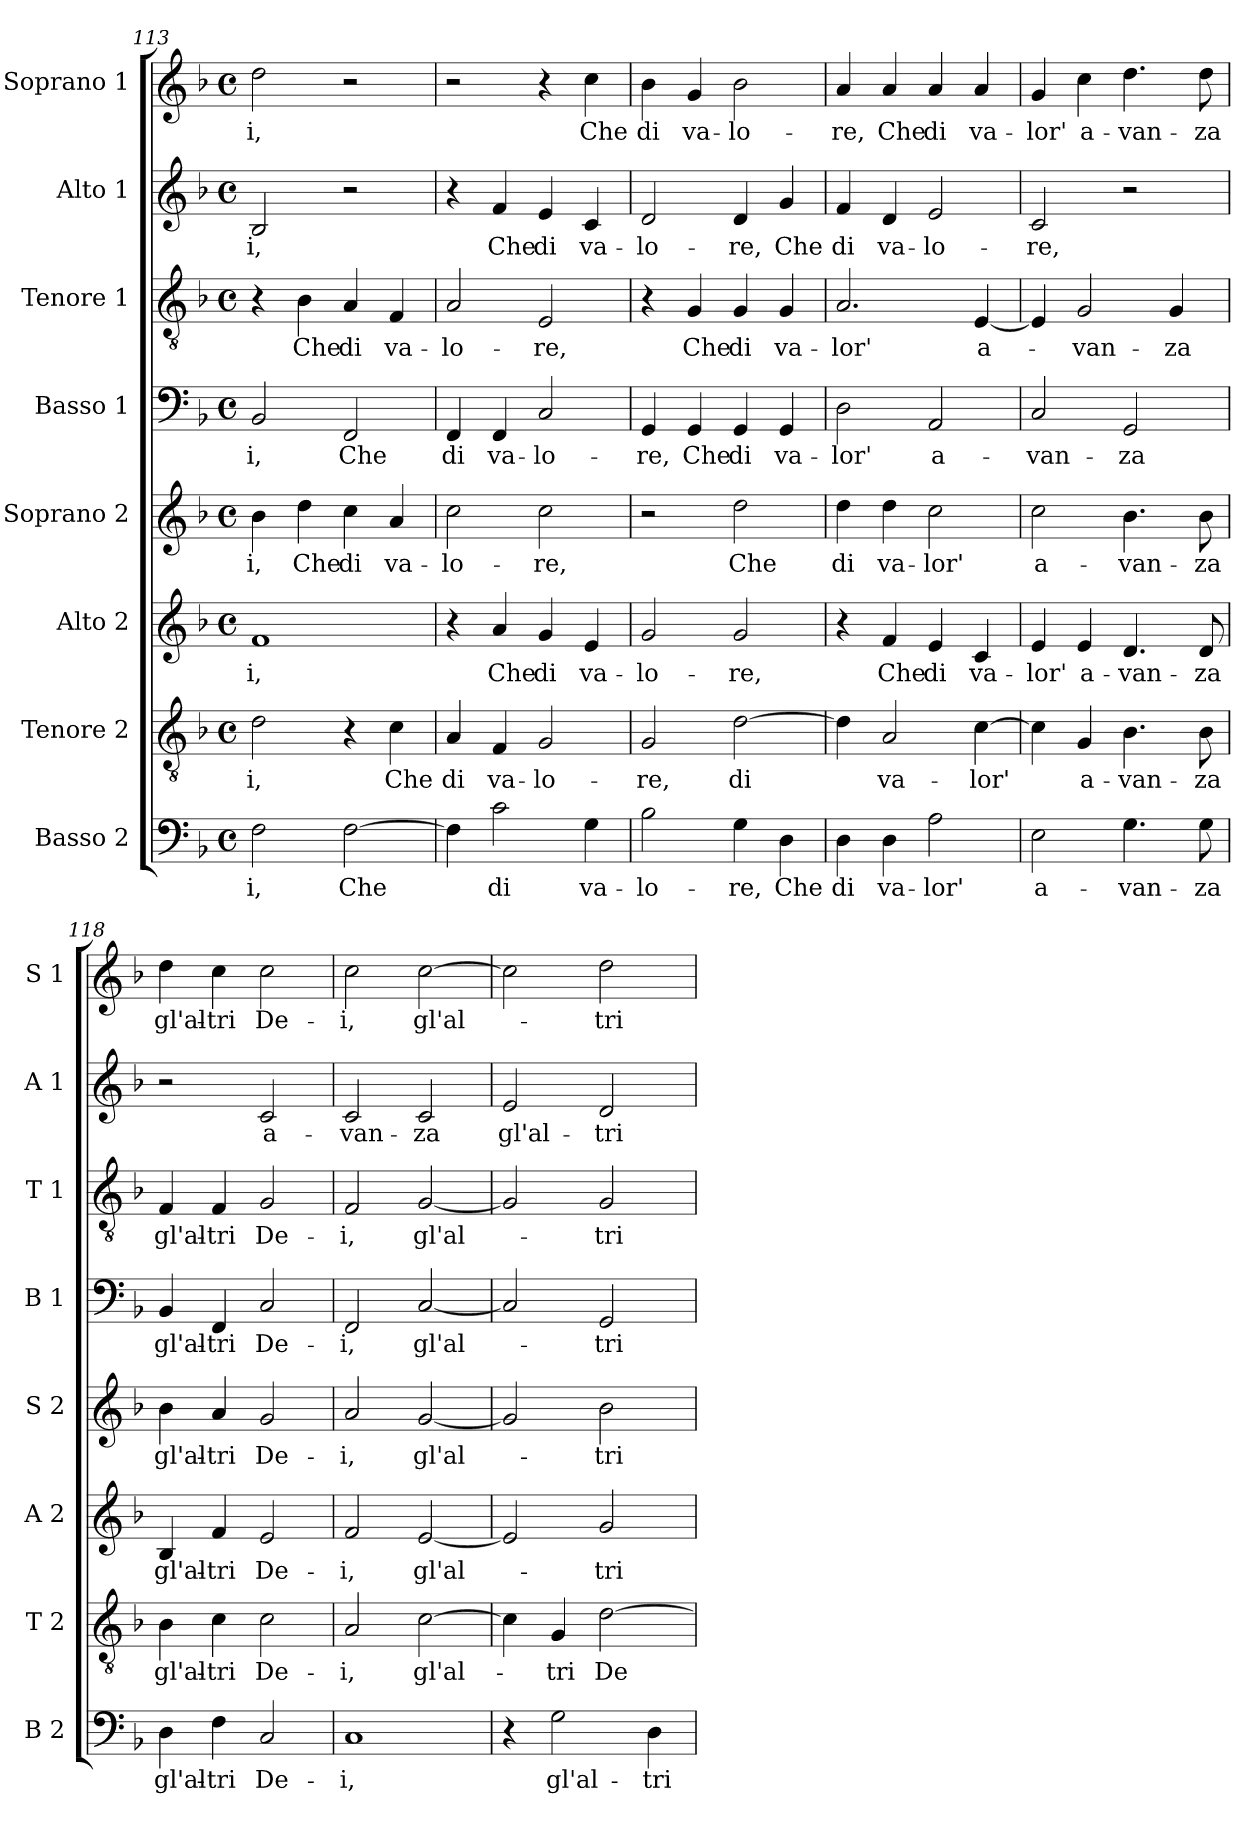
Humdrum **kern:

**kern	**text	**kern	**text	**kern	**text	**kern	**text	**kern	**text	**kern	**text	**kern	**text	**kern	**text
*part8	*part8	*part7	*part7	*part6	*part6	*part5	*part5	*part4	*part4	*part3	*part3	*part2	*part2	*part1	*part1
*staff8	*staff8	*staff7	*staff7	*staff6	*staff6	*staff5	*staff5	*staff4	*staff4	*staff3	*staff3	*staff2	*staff2	*staff1	*staff1
*I"Basso 2	*	*I"Tenore 2	*	*I"Alto 2	*	*I"Soprano 2	*	*I"Basso 1	*	*I"Tenore 1	*	*I"Alto 1	*	*I"Soprano 1	*
*I'B 2	*	*I'T 2	*	*I'A 2	*	*I'S 2	*	*I'B 1	*	*I'T 1	*	*I'A 1	*	*I'S 1	*
*clefF4	*	*clefGv2	*	*clefG2	*	*clefG2	*	*clefF4	*	*clefGv2	*	*clefG2	*	*clefG2	*
*k[b-]	*	*k[b-]	*	*k[b-]	*	*k[b-]	*	*k[b-]	*	*k[b-]	*	*k[b-]	*	*k[b-]	*
*F:	*	*F:	*	*F:	*	*F:	*	*F:	*	*F:	*	*F:	*	*F:	*
*M4/4	*	*M4/4	*	*M4/4	*	*M4/4	*	*M4/4	*	*M4/4	*	*M4/4	*	*M4/4	*
*met(c)	*	*met(c)	*	*met(c)	*	*met(c)	*	*met(c)	*	*met(c)	*	*met(c)	*	*met(c)	*
=113	=113	=113	=113	=113	=113	=113	=113	=113	=113	=113	=113	=113	=113	=113	=113
!	!LO:LY:b	!	!LO:LY:b	!	!LO:LY:b	!	!LO:LY:b	!	!LO:LY:b	!	!	!	!LO:LY:b	!	!LO:LY:b
2F\	-i,	2d\	-i,	1f	-i,	4b-\	-i,	2BB-/	-i,	4r	.	2B-/	-i,	2dd\	-i,
!	!	!	!	!	!	!	!LO:LY:b	!	!	!	!LO:LY:b	!	!	!	!
.	.	.	.	.	.	4dd\	Che	.	.	4B-\	Che	.	.	.	.
!	!LO:LY:b	!	!	!	!	!	!LO:LY:b	!	!LO:LY:b	!	!LO:LY:b	!	!	!	!
[2F\	Che	4r	.	.	.	4cc\	di	2FF/	Che	4A/	di	2r	.	2r	.
!	!	!	!LO:LY:b	!	!	!	!LO:LY:b	!	!	!	!LO:LY:b	!	!	!	!
.	.	4c\	Che	.	.	4a/	va-	.	.	4F/	va-	.	.	.	.
=114	=114	=114	=114	=114	=114	=114	=114	=114	=114	=114	=114	=114	=114	=114	=114
!	!	!	!LO:LY:b	!	!	!	!LO:LY:b	!	!LO:LY:b	!	!LO:LY:b	!	!	!	!
4F\]	.	4A/	di	4r	.	2cc\	-lo-	4FF/	di	2A/	-lo-	4r	.	2r	.
!	!LO:LY:b	!	!LO:LY:b	!	!LO:LY:b	!	!	!	!LO:LY:b	!	!	!	!LO:LY:b	!	!
2c\	di	4F/	va-	4a/	Che	.	.	4FF/	va-	.	.	4f/	Che	.	.
!	!	!	!LO:LY:b	!	!LO:LY:b	!	!LO:LY:b	!	!LO:LY:b	!	!LO:LY:b	!	!LO:LY:b	!	!
.	.	2G/	-lo-	4g/	di	2cc\	-re,	2C/	-lo-	2E/	-re,	4e/	di	4r	.
!	!LO:LY:b	!	!	!	!LO:LY:b	!	!	!	!	!	!	!	!LO:LY:b	!	!LO:LY:b
4G\	va-	.	.	4e/	va-	.	.	.	.	.	.	4c/	va-	4cc\	Che
=115	=115	=115	=115	=115	=115	=115	=115	=115	=115	=115	=115	=115	=115	=115	=115
!	!LO:LY:b	!	!LO:LY:b	!	!LO:LY:b	!	!	!	!LO:LY:b	!	!	!	!LO:LY:b	!	!LO:LY:b
2B-\	-lo-	2G/	-re,	2g/	-lo-	2r	.	4GG/	-re,	4r	.	2d/	-lo-	4b-\	di
!	!	!	!	!	!	!	!	!	!LO:LY:b	!	!LO:LY:b	!	!	!	!LO:LY:b
.	.	.	.	.	.	.	.	4GG/	Che	4G/	Che	.	.	4g/	va-
!	!LO:LY:b	!	!LO:LY:b	!	!LO:LY:b	!	!LO:LY:b	!	!LO:LY:b	!	!LO:LY:b	!	!LO:LY:b	!	!LO:LY:b
4G\	-re,	[2d\	di	2g/	-re,	2dd\	Che	4GG/	di	4G/	di	4d/	-re,	2b-\	-lo-
!	!LO:LY:b	!	!	!	!	!	!	!	!LO:LY:b	!	!LO:LY:b	!	!LO:LY:b	!	!
4D\	Che	.	.	.	.	.	.	4GG/	va-	4G/	va-	4g/	Che	.	.
=116	=116	=116	=116	=116	=116	=116	=116	=116	=116	=116	=116	=116	=116	=116	=116
!	!LO:LY:b	!	!	!	!	!	!LO:LY:b	!	!LO:LY:b	!	!LO:LY:b	!	!LO:LY:b	!	!LO:LY:b
4D\	di	4d\]	.	4r	.	4dd\	di	2D\	-lor'	2.A/	-lor'	4f/	di	4a/	-re,
!	!LO:LY:b	!	!LO:LY:b	!	!LO:LY:b	!	!LO:LY:b	!	!	!	!	!	!LO:LY:b	!	!LO:LY:b
4D\	va-	2A/	va-	4f/	Che	4dd\	va-	.	.	.	.	4d/	va-	4a/	Che
!	!LO:LY:b	!	!	!	!LO:LY:b	!	!LO:LY:b	!	!LO:LY:b	!	!	!	!LO:LY:b	!	!LO:LY:b
2A\	-lor'	.	.	4e/	di	2cc\	-lor'	2AA/	a-	.	.	2e/	-lo-	4a/	di
!	!	!	!LO:LY:b	!	!LO:LY:b	!	!	!	!	!	!LO:LY:b	!	!	!	!LO:LY:b
.	.	[4c\	-lor'	4c/	va-	.	.	.	.	[4E/	a-	.	.	4a/	va-
=117	=117	=117	=117	=117	=117	=117	=117	=117	=117	=117	=117	=117	=117	=117	=117
!	!LO:LY:b	!	!	!	!LO:LY:b	!	!LO:LY:b	!	!LO:LY:b	!	!	!	!LO:LY:b	!	!LO:LY:b
2E\	a-	4c\]	.	4e/	-lor'	2cc\	a-	2C/	-van-	4E/]	.	2c/	-re,	4g/	-lor'
!	!	!	!LO:LY:b	!	!LO:LY:b	!	!	!	!	!	!LO:LY:b	!	!	!	!LO:LY:b
.	.	4G/	a-	4e/	a-	.	.	.	.	2G/	-van-	.	.	4cc\	a-
!	!LO:LY:b	!	!LO:LY:b	!	!LO:LY:b	!	!LO:LY:b	!	!LO:LY:b	!	!	!	!	!	!LO:LY:b
4.G\	-van-	4.B-\	-van-	4.d/	-van-	4.b-\	-van-	2GG/	-za	.	.	2r	.	4.dd\	-van-
!	!	!	!	!	!	!	!	!	!	!	!LO:LY:b	!	!	!	!
.	.	.	.	.	.	.	.	.	.	4G/	-za	.	.	.	.
!	!LO:LY:b	!	!LO:LY:b	!	!LO:LY:b	!	!LO:LY:b	!	!	!	!	!	!	!	!LO:LY:b
8G\	-za	8B-\	-za	8d/	-za	8b-\	-za	.	.	.	.	.	.	8dd\	-za
!!LO:LB:g=z
=118	=118	=118	=118	=118	=118	=118	=118	=118	=118	=118	=118	=118	=118	=118	=118
!	!LO:LY:b	!	!LO:LY:b	!	!LO:LY:b	!	!LO:LY:b	!	!LO:LY:b	!	!LO:LY:b	!	!	!	!LO:LY:b
4D\	gl'al-	4B-\	gl'al-	4B-/	gl'al-	4b-\	gl'al-	4BB-/	gl'al-	4F/	gl'al-	2r	.	4dd\	gl'al-
!	!LO:LY:b	!	!LO:LY:b	!	!LO:LY:b	!	!LO:LY:b	!	!LO:LY:b	!	!LO:LY:b	!	!	!	!LO:LY:b
4F\	-tri	4c\	-tri	4f/	-tri	4a/	-tri	4FF/	-tri	4F/	-tri	.	.	4cc\	-tri
!	!LO:LY:b	!	!LO:LY:b	!	!LO:LY:b	!	!LO:LY:b	!	!LO:LY:b	!	!LO:LY:b	!	!LO:LY:b	!	!LO:LY:b
2C/	De-	2c\	De-	2e/	De-	2g/	De-	2C/	De-	2G/	De-	2c/	a-	2cc\	De-
=119	=119	=119	=119	=119	=119	=119	=119	=119	=119	=119	=119	=119	=119	=119	=119
!	!LO:LY:b	!	!LO:LY:b	!	!LO:LY:b	!	!LO:LY:b	!	!LO:LY:b	!	!LO:LY:b	!	!LO:LY:b	!	!LO:LY:b
1C	-i,	2A/	-i,	2f/	-i,	2a/	-i,	2FF/	-i,	2F/	-i,	2c/	-van-	2cc\	-i,
!	!	!	!LO:LY:b	!	!LO:LY:b	!	!LO:LY:b	!	!LO:LY:b	!	!LO:LY:b	!	!LO:LY:b	!	!LO:LY:b
.	.	[2c\	gl'al-	[2e/	gl'al-	[2g/	gl'al-	[2C/	gl'al-	[2G/	gl'al-	2c/	-za	[2cc\	gl'al-
=120	=120	=120	=120	=120	=120	=120	=120	=120	=120	=120	=120	=120	=120	=120	=120
!	!	!	!	!	!	!	!	!	!	!	!	!	!LO:LY:b	!	!
4r	.	4c\]	.	2e/]	.	2g/]	.	2C/]	.	2G/]	.	2e/	gl'al-	2cc\]	.
!	!LO:LY:b	!	!LO:LY:b	!	!	!	!	!	!	!	!	!	!	!	!
2G\	gl'al-	4G/	-tri	.	.	.	.	.	.	.	.	.	.	.	.
!	!	!	!LO:LY:b	!	!LO:LY:b	!	!LO:LY:b	!	!LO:LY:b	!	!LO:LY:b	!	!LO:LY:b	!	!LO:LY:b
.	.	[2d\	De-	2g/	-tri	2b-\	-tri	2GG/	-tri	2G/	-tri	2d/	-tri	2dd\	-tri
!	!LO:LY:b	!	!	!	!	!	!	!	!	!	!	!	!	!	!
4D\	-tri	.	.	.	.	.	.	.	.	.	.	.	.	.	.
=	=	=	=	=	=	=	=	=	=	=	=	=	=	=	=
*-	*-	*-	*-	*-	*-	*-	*-	*-	*-	*-	*-	*-	*-	*-	*-
